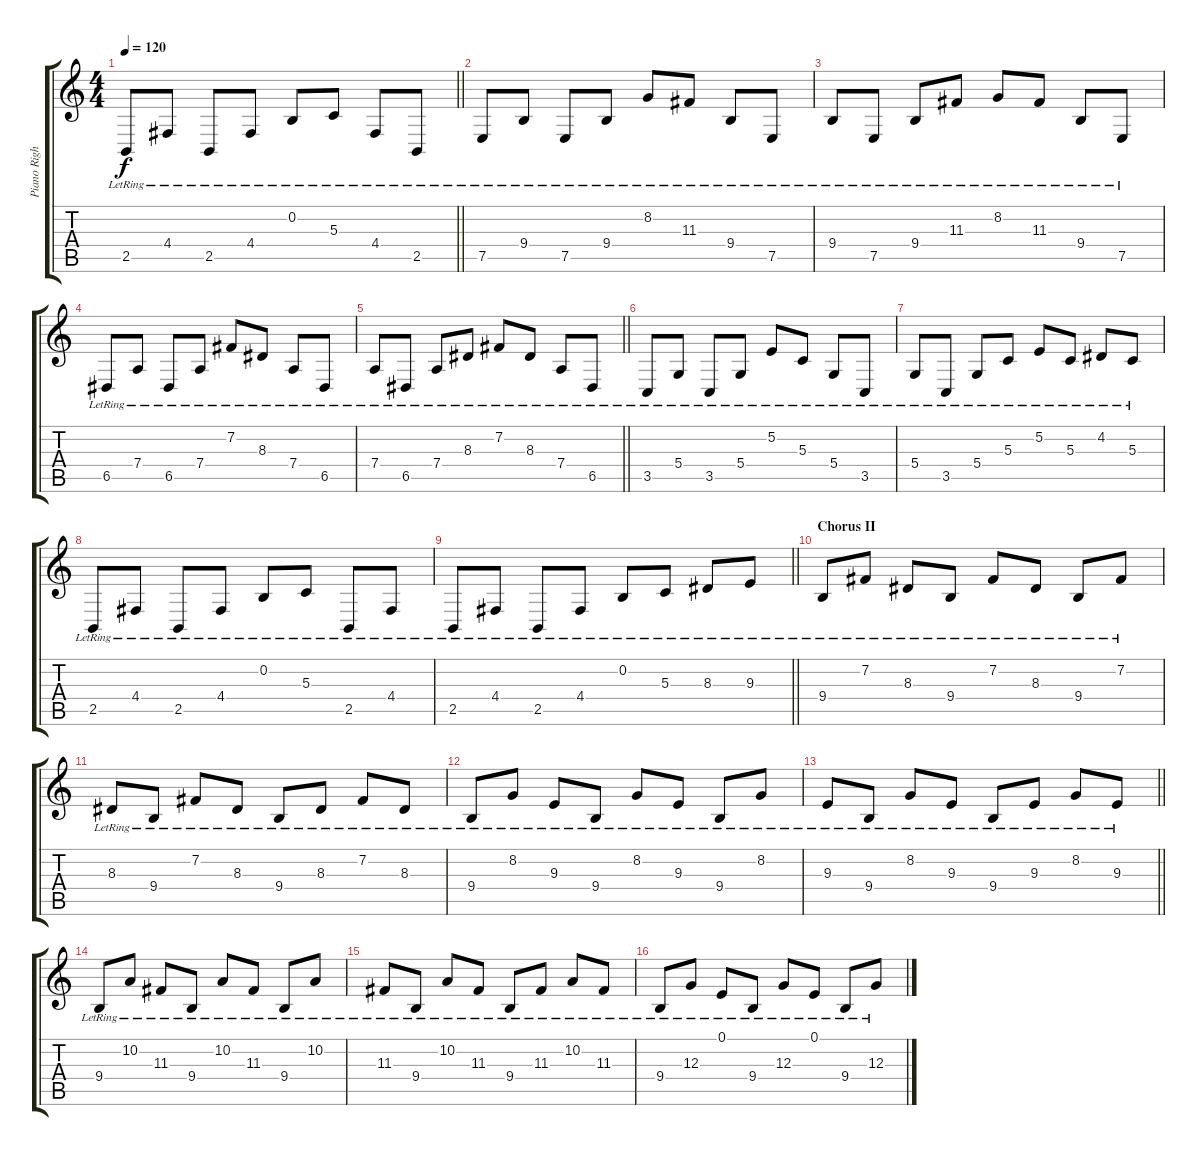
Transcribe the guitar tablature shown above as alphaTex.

\track ("Piano Right Standard" "Piano Righ") {instrument acousticgrandpiano}
\staff {score tabs}
\tuning (E4 B3 G3 D3 A2 E2) {hide}
\ts (4 4)
\tempo 120
\clef g2
\barLineRight lightlight
\ks c
2.5{lr}.8{dy f} 4.4{lr}.8 2.5{lr}.8 4.4{lr}.8 0.2{lr}.8 5.3{lr}.8 4.4{lr}.8 2.5{lr}.8 |
7.5{lr}.8 9.4{lr}.8 7.5{lr}.8 9.4{lr}.8 8.2{lr}.8 11.3{lr}.8 9.4{lr}.8 7.5{lr}.8 |
9.4{lr}.8 7.5{lr}.8 9.4{lr}.8 11.3{lr}.8 8.2{lr}.8 11.3{lr}.8 9.4{lr}.8 7.5{lr}.8 |
6.5{lr}.8 7.4{lr}.8 6.5{lr}.8 7.4{lr}.8 7.2{lr}.8 8.3{lr}.8 7.4{lr}.8 6.5{lr}.8 |
\barLineRight lightlight
7.4{lr}.8 6.5{lr}.8 7.4{lr}.8 8.3{lr}.8 7.2{lr}.8 8.3{lr}.8 7.4{lr}.8 6.5{lr}.8 |
3.5{lr}.8 5.4{lr}.8 3.5{lr}.8 5.4{lr}.8 5.2{lr}.8 5.3{lr}.8 5.4{lr}.8 3.5{lr}.8 |
5.4{lr}.8 3.5{lr}.8 5.4{lr}.8 5.3{lr}.8 5.2{lr}.8 5.3{lr}.8 4.2{lr}.8 5.3{lr}.8 |
2.5{lr}.8 4.4{lr}.8 2.5{lr}.8 4.4{lr}.8 0.2{lr}.8 5.3{lr}.8 2.5{lr}.8 4.4{lr}.8 |
\barLineRight lightlight
2.5{lr}.8 4.4{lr}.8 2.5{lr}.8 4.4{lr}.8 0.2{lr}.8 5.3{lr}.8 8.3{lr}.8 9.3{lr}.8 |
\section ("" "Chorus II")
9.4{lr}.8 7.2{lr}.8 8.3{lr}.8 9.4{lr}.8 7.2{lr}.8 8.3{lr}.8 9.4{lr}.8 7.2{lr}.8 |
8.3{lr}.8 9.4{lr}.8 7.2{lr}.8 8.3{lr}.8 9.4{lr}.8 8.3{lr}.8 7.2{lr}.8 8.3{lr}.8 |
9.4{lr}.8 8.2{lr}.8 9.3{lr}.8 9.4{lr}.8 8.2{lr}.8 9.3{lr}.8 9.4{lr}.8 8.2{lr}.8 |
\barLineRight lightlight
9.3{lr}.8 9.4{lr}.8 8.2{lr}.8 9.3{lr}.8 9.4{lr}.8 9.3{lr}.8 8.2{lr}.8 9.3{lr}.8 |
9.4{lr}.8 10.2{lr}.8 11.3{lr}.8 9.4{lr}.8 10.2{lr}.8 11.3{lr}.8 9.4{lr}.8 10.2{lr}.8 |
11.3{lr}.8 9.4{lr}.8 10.2{lr}.8 11.3{lr}.8 9.4{lr}.8 11.3{lr}.8 10.2{lr}.8 11.3{lr}.8 |
9.4{lr}.8 12.3{lr}.8 0.1{lr}.8 9.4{lr}.8 12.3{lr}.8 0.1{lr}.8 9.4{lr}.8 12.3{lr}.8
